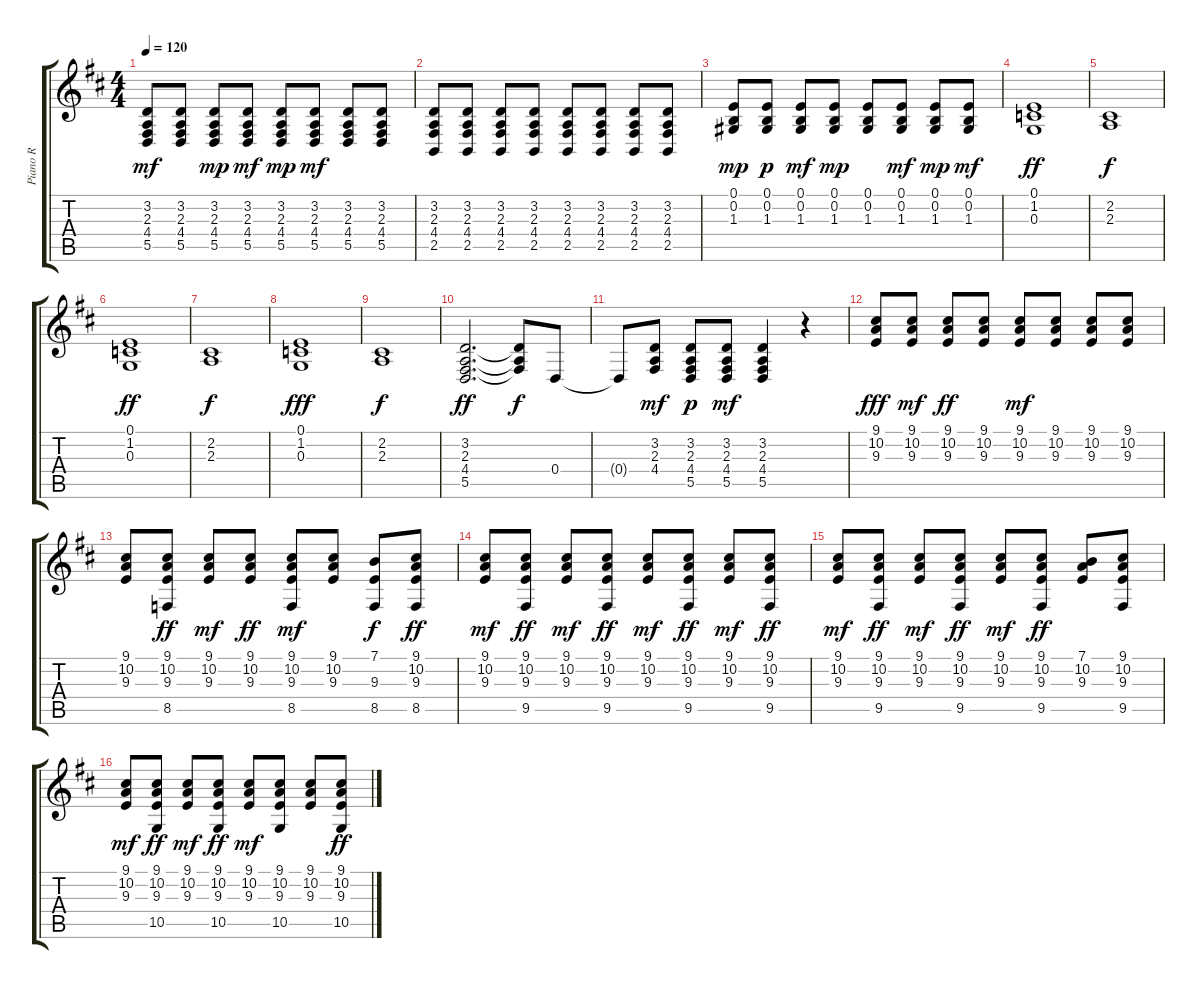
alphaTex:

\track ("Piano R" "Piano R") {instrument acousticgrandpiano}
\staff {score tabs}
\tuning (E4 B3 G3 D3 A2 E2) {hide}
\ts (4 4)
\tempo 120
\clef g2
\ks d
(3.2 2.3 4.4 5.5).8{dy mf} (3.2 2.3 4.4 5.5).8 (3.2 2.3 4.4 5.5).8{dy mp} (3.2 2.3 4.4 5.5).8{dy mf} (3.2 2.3 4.4 5.5).8{dy mp} (3.2 2.3 4.4 5.5).8{dy mf} (3.2 2.3 4.4 5.5).8 (3.2 2.3 4.4 5.5).8 |
(3.2 2.3 4.4 2.5).8 (3.2 2.3 4.4 2.5).8 (3.2 2.3 4.4 2.5).8 (3.2 2.3 4.4 2.5).8 (3.2 2.3 4.4 2.5).8 (3.2 2.3 4.4 2.5).8 (3.2 2.3 4.4 2.5).8 (3.2 2.3 4.4 2.5).8 |
(0.1 0.2 1.3).8{dy mp} (0.1 0.2 1.3).8{dy p} (0.1 0.2 1.3).8{dy mf} (0.1 0.2 1.3).8{dy mp} (0.1 0.2 1.3).8 (0.1 0.2 1.3).8{dy mf} (0.1 0.2 1.3).8{dy mp} (0.1 0.2 1.3).8{dy mf} |
(0.1 1.2 0.3).1{dy ff} |
(2.2 2.3).1{dy f} |
(0.1 1.2 0.3).1{dy ff} |
(2.2 2.3).1{dy f} |
(0.1 1.2 0.3).1{dy fff} |
(2.2 2.3).1{dy f} |
(3.2 2.3 4.4 5.5).2{d dy ff} (3.2{t} 2.3{t} 4.4{t}).8{dy f} 0.4.8 |
0.4{t}.8 (3.2 2.3 4.4).8{dy mf} (3.2 2.3 4.4 5.5).8{dy p} (3.2 2.3 4.4 5.5).8{dy mf} (3.2 2.3 4.4 5.5).4 r.4 |
(9.1 10.2 9.3).8{dy fff} (9.1 10.2 9.3).8{dy mf} (9.1 10.2 9.3).8{dy ff} (9.1 10.2 9.3).8 (9.1 10.2 9.3).8{dy mf} (9.1 10.2 9.3).8 (9.1 10.2 9.3).8 (9.1 10.2 9.3).8 |
(9.1 10.2 9.3).8 (9.1 10.2 9.3 8.5).8{dy ff} (9.1 10.2 9.3).8{dy mf} (9.1 10.2 9.3).8{dy ff} (9.1 10.2 9.3 8.5).8{dy mf} (9.1 10.2 9.3).8 (7.1 9.3 8.5).8{dy f} (9.1 10.2 9.3 8.5).8{dy ff} |
(9.1 10.2 9.3).8{dy mf} (9.1 10.2 9.3 9.5).8{dy ff} (9.1 10.2 9.3).8{dy mf} (9.1 10.2 9.3 9.5).8{dy ff} (9.1 10.2 9.3).8{dy mf} (9.1 10.2 9.3 9.5).8{dy ff} (9.1 10.2 9.3).8{dy mf} (9.1 10.2 9.3 9.5).8{dy ff} |
(9.1 10.2 9.3).8{dy mf} (9.1 10.2 9.3 9.5).8{dy ff} (9.1 10.2 9.3).8{dy mf} (9.1 10.2 9.3 9.5).8{dy ff} (9.1 10.2 9.3).8{dy mf} (9.1 10.2 9.3 9.5).8{dy ff} (7.1 10.2 9.3).8 (9.1 10.2 9.3 9.5).8 |
(9.1 10.2 9.3).8{dy mf} (9.1 10.2 9.3 10.5).8{dy ff} (9.1 10.2 9.3).8{dy mf} (9.1 10.2 9.3 10.5).8{dy ff} (9.1 10.2 9.3).8{dy mf} (9.1 10.2 9.3 10.5).8 (9.1 10.2 9.3).8 (9.1 10.2 9.3 10.5).8{dy ff}
